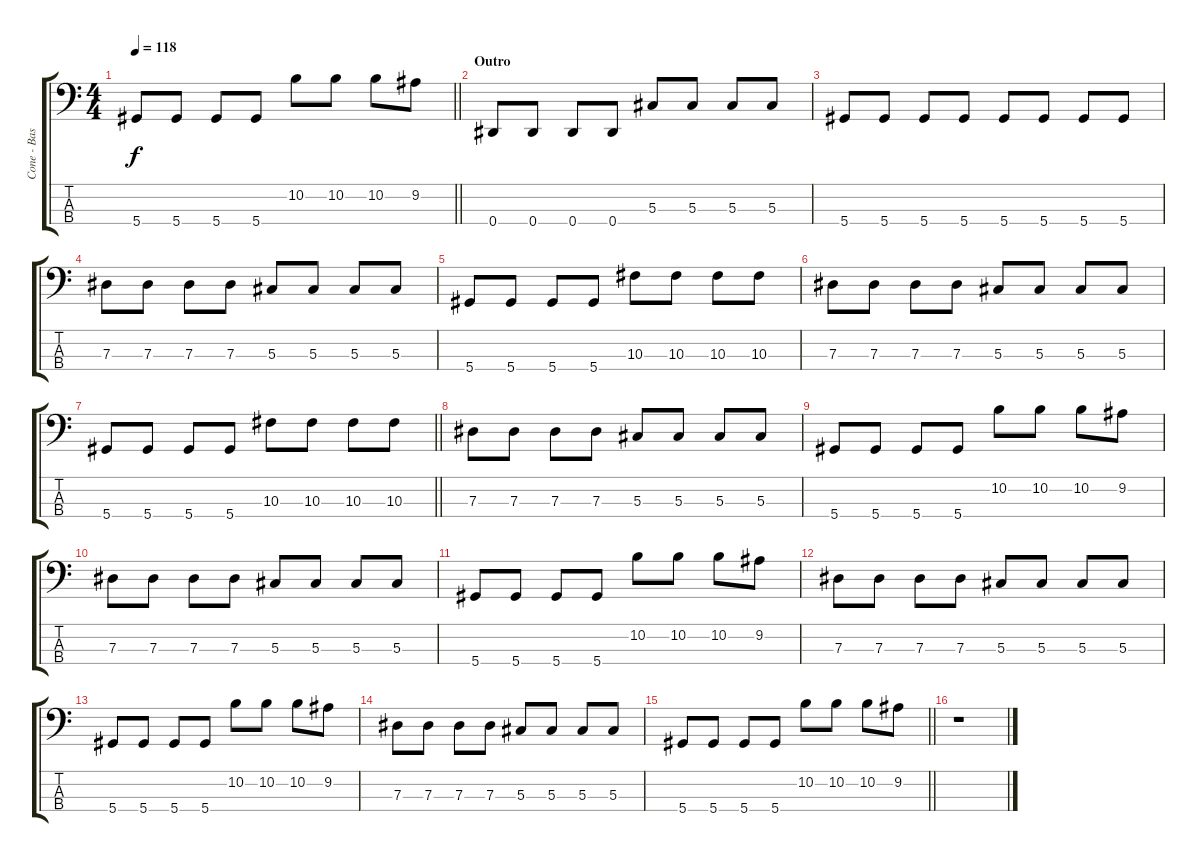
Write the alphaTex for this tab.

\track ("Cone - Bass" "Cone - Bas") {instrument electricbassfinger}
\staff {score tabs}
\tuning (Gb2 Db2 Ab1 Eb1) {hide}
\ts (4 4)
\tempo 118
\clef f4
\barLineRight lightlight
\ks c
5.4.8{dy f} 5.4.8 5.4.8 5.4.8 10.2.8 10.2.8 10.2.8 9.2.8 |
\section ("" "Outro")
0.4.8 0.4.8 0.4.8 0.4.8 5.3.8 5.3.8 5.3.8 5.3.8 |
5.4.8 5.4.8 5.4.8 5.4.8 5.4.8 5.4.8 5.4.8 5.4.8 |
7.3.8 7.3.8 7.3.8 7.3.8 5.3.8 5.3.8 5.3.8 5.3.8 |
5.4.8 5.4.8 5.4.8 5.4.8 10.3.8 10.3.8 10.3.8 10.3.8 |
7.3.8 7.3.8 7.3.8 7.3.8 5.3.8 5.3.8 5.3.8 5.3.8 |
\barLineRight lightlight
5.4.8 5.4.8 5.4.8 5.4.8 10.3.8 10.3.8 10.3.8 10.3.8 |
7.3.8 7.3.8 7.3.8 7.3.8 5.3.8 5.3.8 5.3.8 5.3.8 |
5.4.8 5.4.8 5.4.8 5.4.8 10.2.8 10.2.8 10.2.8 9.2.8 |
7.3.8 7.3.8 7.3.8 7.3.8 5.3.8 5.3.8 5.3.8 5.3.8 |
5.4.8 5.4.8 5.4.8 5.4.8 10.2.8 10.2.8 10.2.8 9.2.8 |
7.3.8 7.3.8 7.3.8 7.3.8 5.3.8 5.3.8 5.3.8 5.3.8 |
5.4.8 5.4.8 5.4.8 5.4.8 10.2.8 10.2.8 10.2.8 9.2.8 |
7.3.8 7.3.8 7.3.8 7.3.8 5.3.8 5.3.8 5.3.8 5.3.8 |
\barLineRight lightlight
5.4.8 5.4.8 5.4.8 5.4.8 10.2.8 10.2.8 10.2.8 9.2.8 |
r.1
